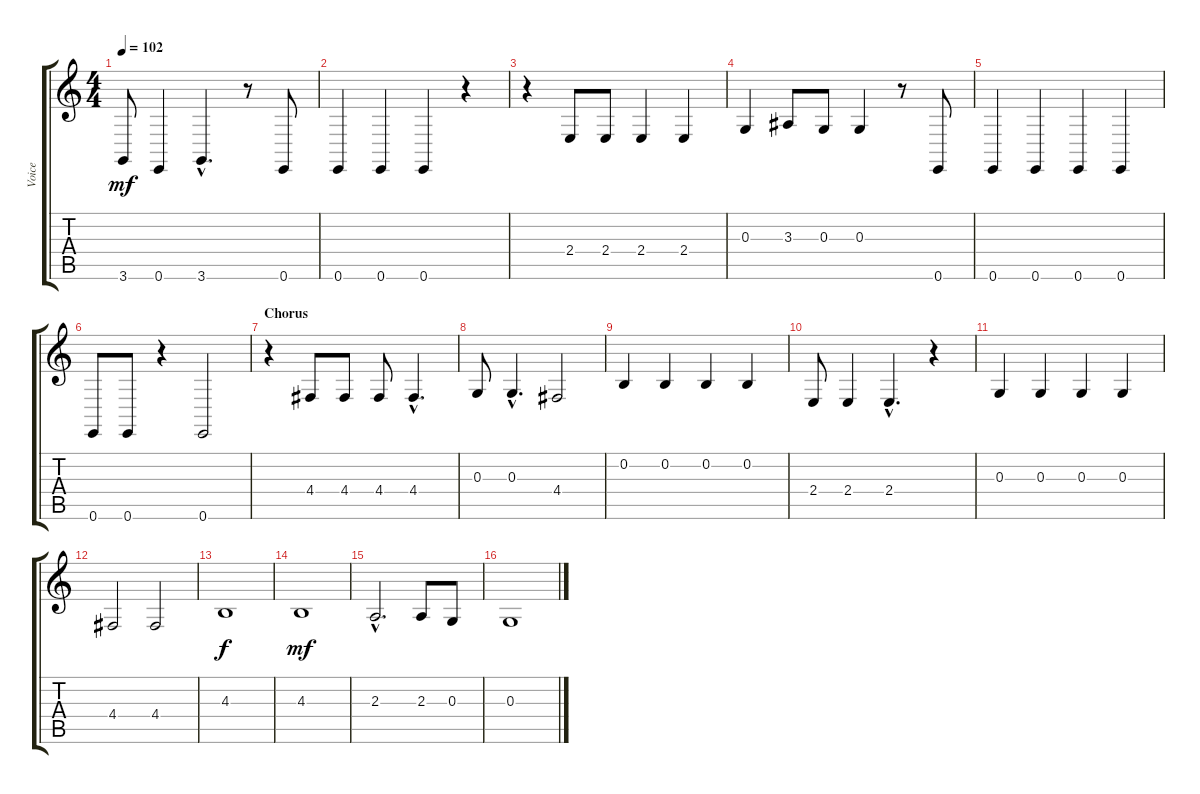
\track ("Voice" "Voice") {instrument acousticgrandpiano}
\staff {score tabs}
\tuning (E4 B3 G3 D3 A2 E2) {hide}
\ts (4 4)
\tempo 102
\clef g2
\ks c
3.6.8{dy mf} 0.6.4 3.6{hac}.4{d} r.8 0.6.8 |
0.6.4 0.6.4 0.6.4 r.4 |
r.4 2.4.8 2.4.8 2.4.4 2.4.4 |
0.3.4 3.3.8 0.3.8 0.3.4 r.8 0.6.8 |
0.6.4 0.6.4 0.6.4 0.6.4 |
0.6.8 0.6.8 r.4 0.6.2 |
\section ("" "Chorus")
r.4 4.4.8 4.4.8 4.4.8 4.4{hac}.4{d} |
0.3.8 0.3{hac}.4{d} 4.4.2 |
0.2.4 0.2.4 0.2.4 0.2.4 |
2.4.8 2.4.4 2.4{hac}.4{d} r.4 |
0.3.4 0.3.4 0.3.4 0.3.4 |
4.4.2 4.4.2 |
4.3.1{dy f} |
4.3.1{dy mf} |
2.3{hac}.2{d} 2.3.8 0.3.8 |
0.3.1
